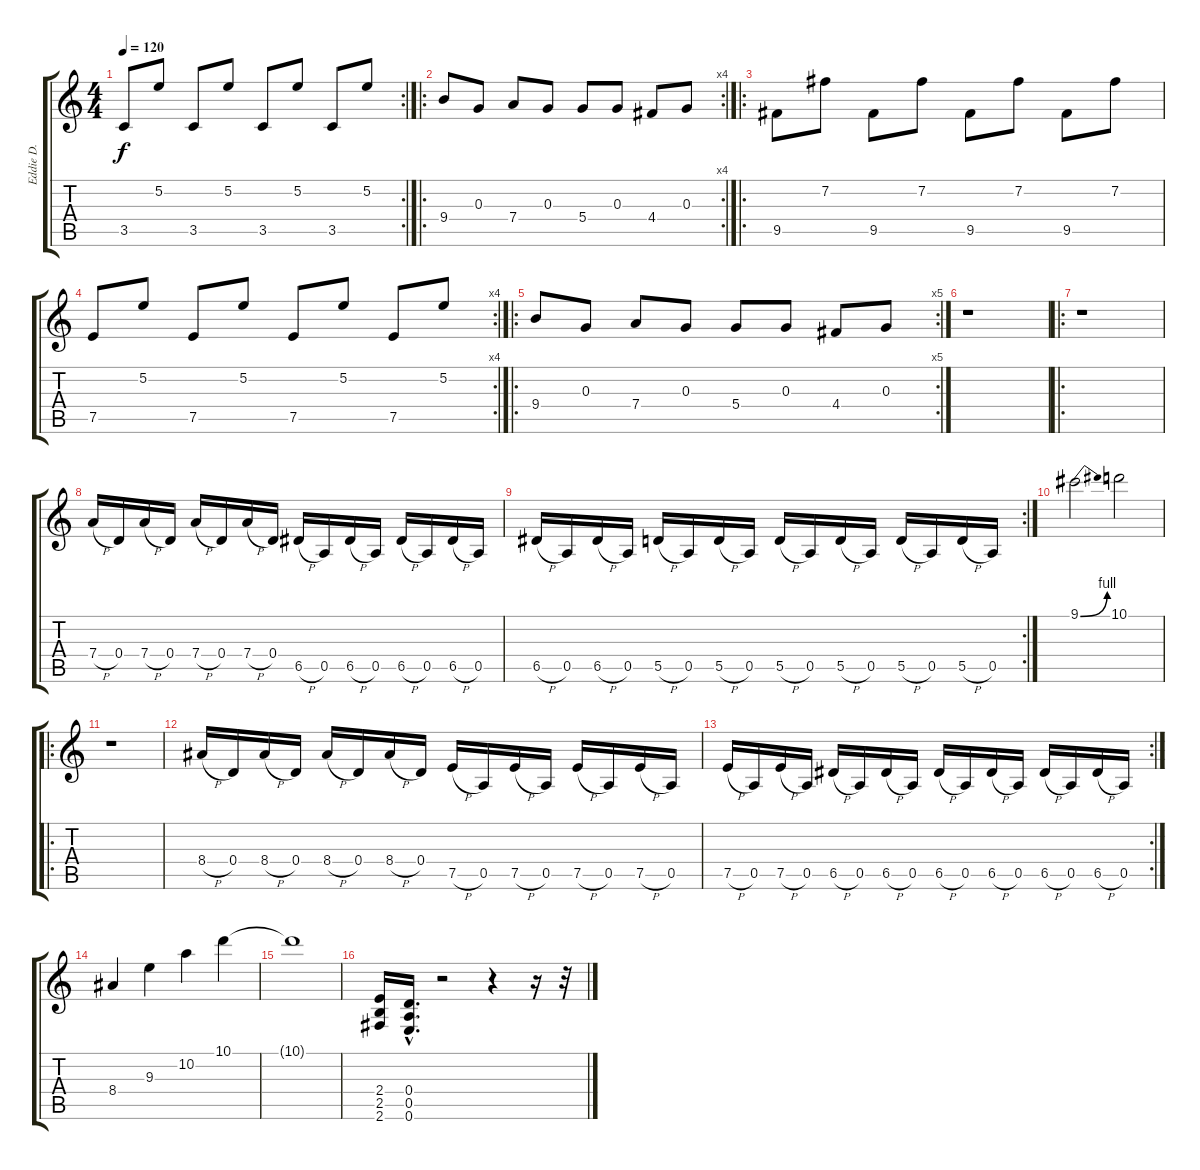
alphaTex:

\track ("Eddie D." "Eddie D.") {instrument overdrivenguitar}
\staff {score tabs}
\tuning (E4 B3 G3 D3 A2 E2) {hide}
\rc 2
\ts (4 4)
\tempo 120
\clef g2
\ks c
3.5.8{dy f} 5.2.8 3.5.8 5.2.8 3.5.8 5.2.8 3.5.8 5.2.8 |
\ro
\rc 4
9.4.8 0.3.8 7.4.8 0.3.8 5.4.8 0.3.8 4.4.8 0.3.8 |
\ro
9.5.8 7.2.8 9.5.8 7.2.8 9.5.8 7.2.8 9.5.8 7.2.8 |
\rc 4
7.5.8 5.2.8 7.5.8 5.2.8 7.5.8 5.2.8 7.5.8 5.2.8 |
\ro
\rc 5
9.4.8 0.3.8 7.4.8 0.3.8 5.4.8 0.3.8 4.4.8 0.3.8 |
r.1 |
\ro
r.1 |
7.4{h}.16 0.4.16 7.4{h}.16 0.4.16 7.4{h}.16 0.4.16 7.4{h}.16 0.4.16 6.5{h}.16 0.5.16 6.5{h}.16 0.5.16 6.5{h}.16 0.5.16 6.5{h}.16 0.5.16 |
\rc 2
6.5{h}.16 0.5.16 6.5{h}.16 0.5.16 5.5{h}.16 0.5.16 5.5{h}.16 0.5.16 5.5{h}.16 0.5.16 5.5{h}.16 0.5.16 5.5{h}.16 0.5.16 5.5{h}.16 0.5.16 |
9.1{be (bend 0 0 60 4)}.2 10.1.2 |
\ro
r.1 |
8.4{h}.16 0.4.16 8.4{h}.16 0.4.16 8.4{h}.16 0.4.16 8.4{h}.16 0.4.16 7.5{h}.16 0.5.16 7.5{h}.16 0.5.16 7.5{h}.16 0.5.16 7.5{h}.16 0.5.16 |
\rc 2
7.5{h}.16 0.5.16 7.5{h}.16 0.5.16 6.5{h}.16 0.5.16 6.5{h}.16 0.5.16 6.5{h}.16 0.5.16 6.5{h}.16 0.5.16 6.5{h}.16 0.5.16 6.5{h}.16 0.5.16 |
8.4.4 9.3.4 10.2.4 10.1.4 |
10.1{t}.1 |
(2.4 2.5 2.6).16 (0.4{hac} 0.5{hac} 0.6{hac}).16{d} r.2 r.4 r.16 r.32
